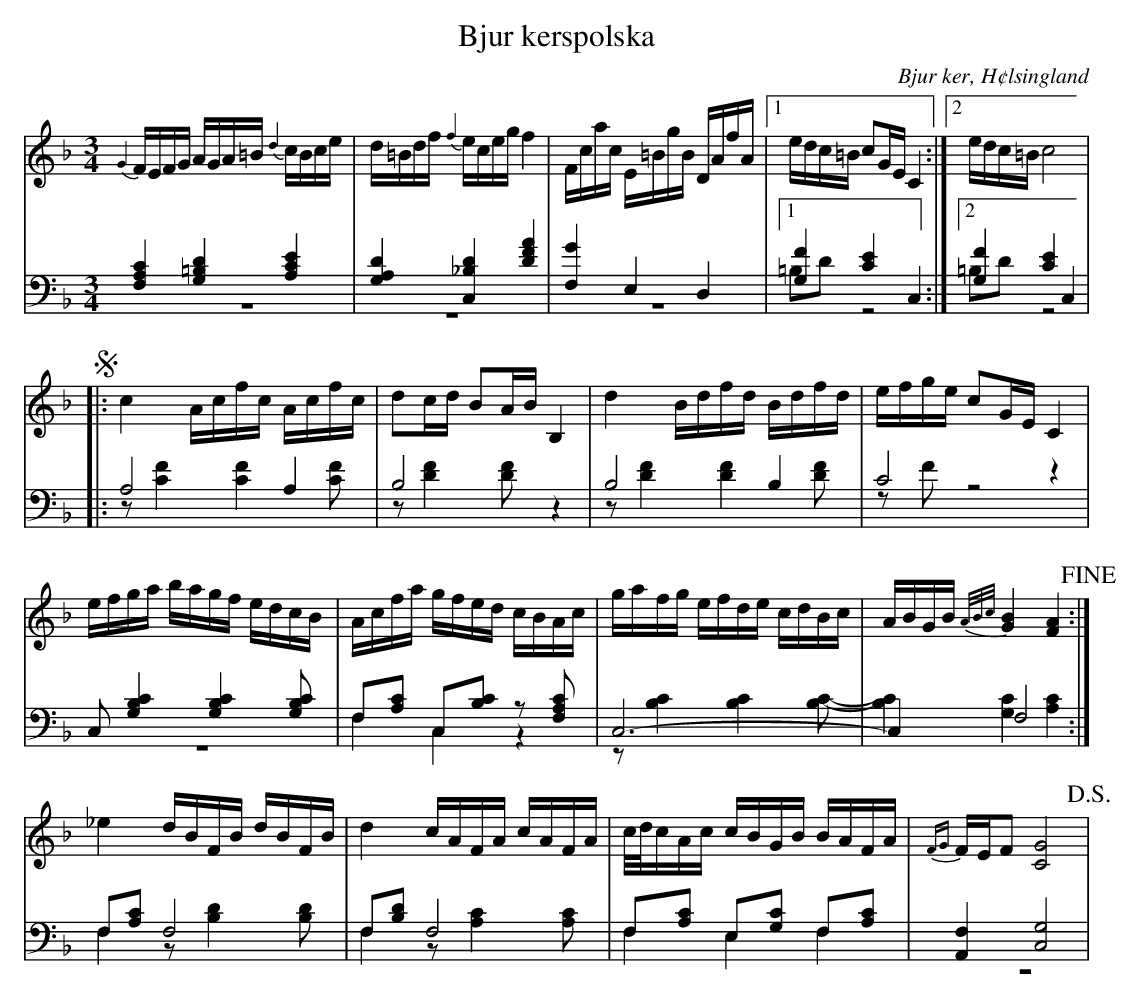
X:1
T: Bjur kerspolska
O: Bjur ker, H¢lsingland
M: 3/4
L: 1/16
K: F
V:1
V:2
V:3 merge
V:1
{G2}FEFG AGA=B {d2}cBce|d=Bdf {f2}eceg f4|Fcac E=BgB DAfA|1 edc=B c2GE C4:|2 edc=B c8 |
!segno! |:c4 Acfc Acfc|d2cd B2AB B,4|d4 Bdfd Bdfd|efge c2GE C4|
efga bagf edcB|Acfa gfed cBAc|gafg efde cdBc|ABGB {A/B/c/}[G4B4] [F4A4] !fine!:|
_e4 dBFB dBFB|d4 cAFA cAFA|c/d/cAc cBGB BAFA|{FG}FEF2 [C8G8] !D.S.!|
V:2 clef=bass
[F,4A,4C4] [G,4=B,4D4] [A,4C4E4]|[G,4A,4D4] [C,4_B,4D4] [D4F4A4]|[F,4G4] E,4 D,4|1 [G,4F4] [C4E4] C,4:|2 [G,4F4] [C4E4] C,4 |
|:A,8 A,4|B,8 z4|B,8  B,4|C8 z4|
C,2 [G,4B,4C4] [G,4B,4C4] [G,2B,2C2]|F,2[A,2C2] C,2[B,2C2] z2 [F,2A,2C2]|C,12-|C,4 F,8:|
F,2[A,2C2] F,8|F,2[B,2D2] F,8|F,2[A,2C2] E,2[G,2C2] F,2[A,2C2]|[A,,4F,4] [C,8G,8] |
V:3 clef=bass
z12|z12|z12|1 =B,2D2 z8:|2 =B,2D2 z8|
|:z2 [C4F4] [C4F4] [C2F2]|z2 [D4F4] [D2F2] z4|z2 [D4F4] [D4F4] [D2F2]|z2 F2 z8|
z12|F,4 C,4 z4|z2 [B,4C4] [B,4C4] [B,2C2]-|[B,4C4] [G,4C4] [A,4C4]:|
F,4 z2 [B,4D4] [B,2D2]|F,4 z2 [A,4C4] [A,2C2]|F,4 E,4 F,4|z12|
